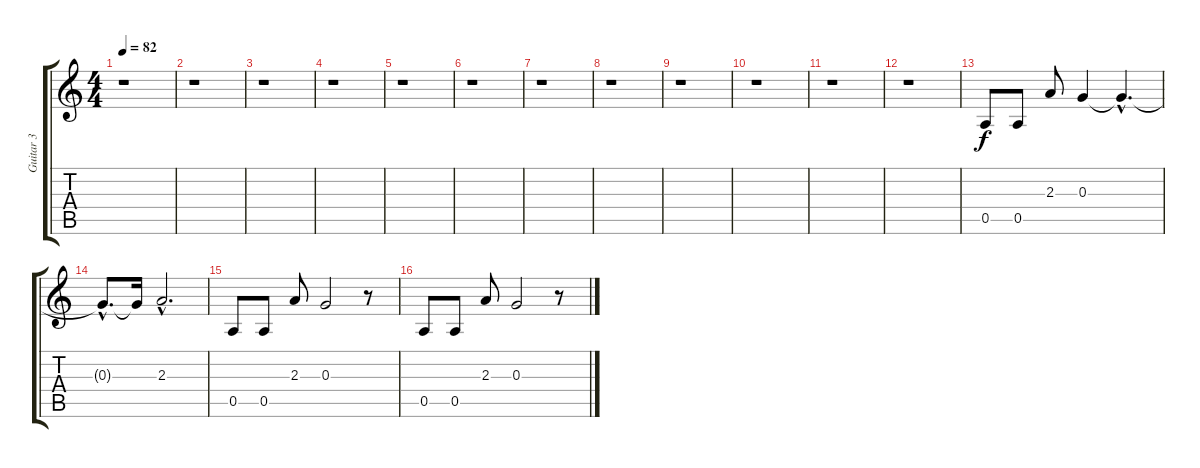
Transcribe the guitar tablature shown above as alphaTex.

\track ("Guitar 3" "Guitar 3") {instrument acousticguitarsteel}
\staff {score tabs}
\tuning (E4 B3 G3 D3 A2 E2) {hide}
\ts (4 4)
\tempo 82
\clef g2
\ks c
r.1{dy f} |
r.1 |
r.1 |
r.1 |
r.1 |
r.1 |
r.1 |
r.1 |
r.1 |
r.1 |
r.1 |
r.1 |
0.5.8{volume 5} 0.5.8 2.3.8 0.3.4 0.3{hac t}.4{d} |
0.3{hac t}.8{d} 0.3{t}.16 2.3{hac}.2{d} |
0.5.8 0.5.8 2.3.8 0.3.2 r.8 |
0.5.8 0.5.8 2.3.8 0.3.2 r.8
